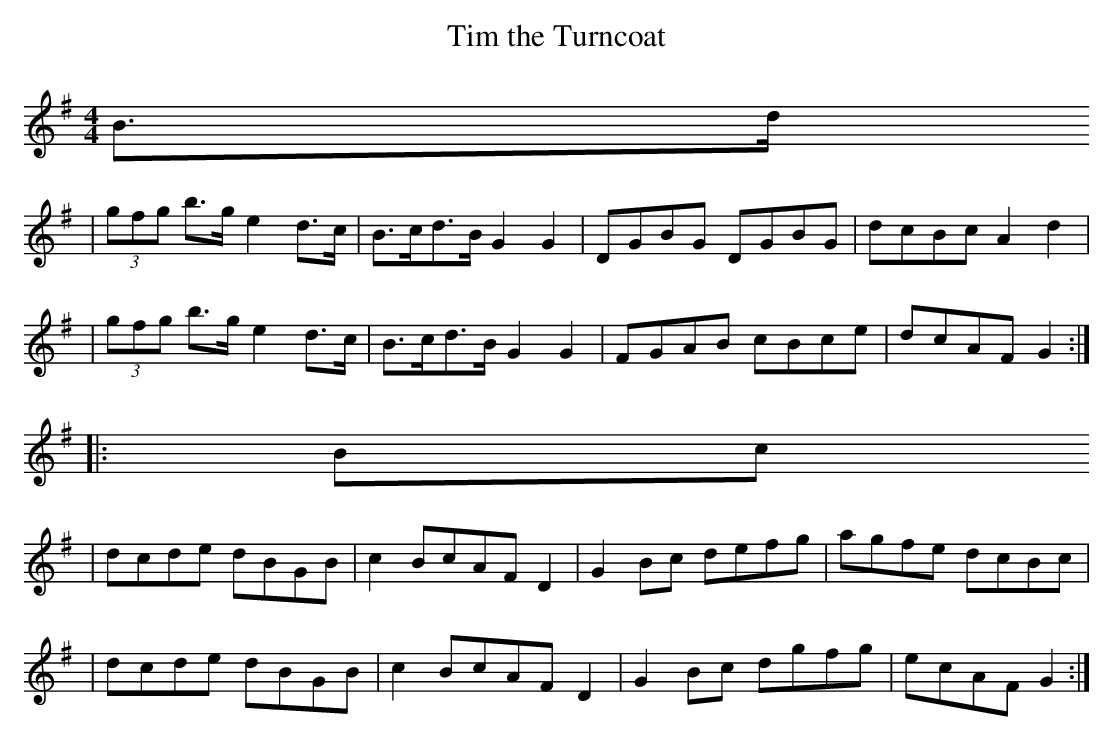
X:1
T: Tim the Turncoat
M: 4/4
L: 1/8
K: G
B>d
| (3gfg b>ge2 d>c | B>cd>BG2G2 | DGBG DGBG | dcBcA2d2 |
| (3gfg b>g e2 d>c | B>cd>B G2G2 | FGAB cBce | dcAFG2 :|
|: B-c
| dcde dBGB | c2BcAFD2 | G2Bc defg | agfe dcBc |
| dcde dBGB | c2BcAFD2 | G2Bc dgfg | ecAFG2 :|
